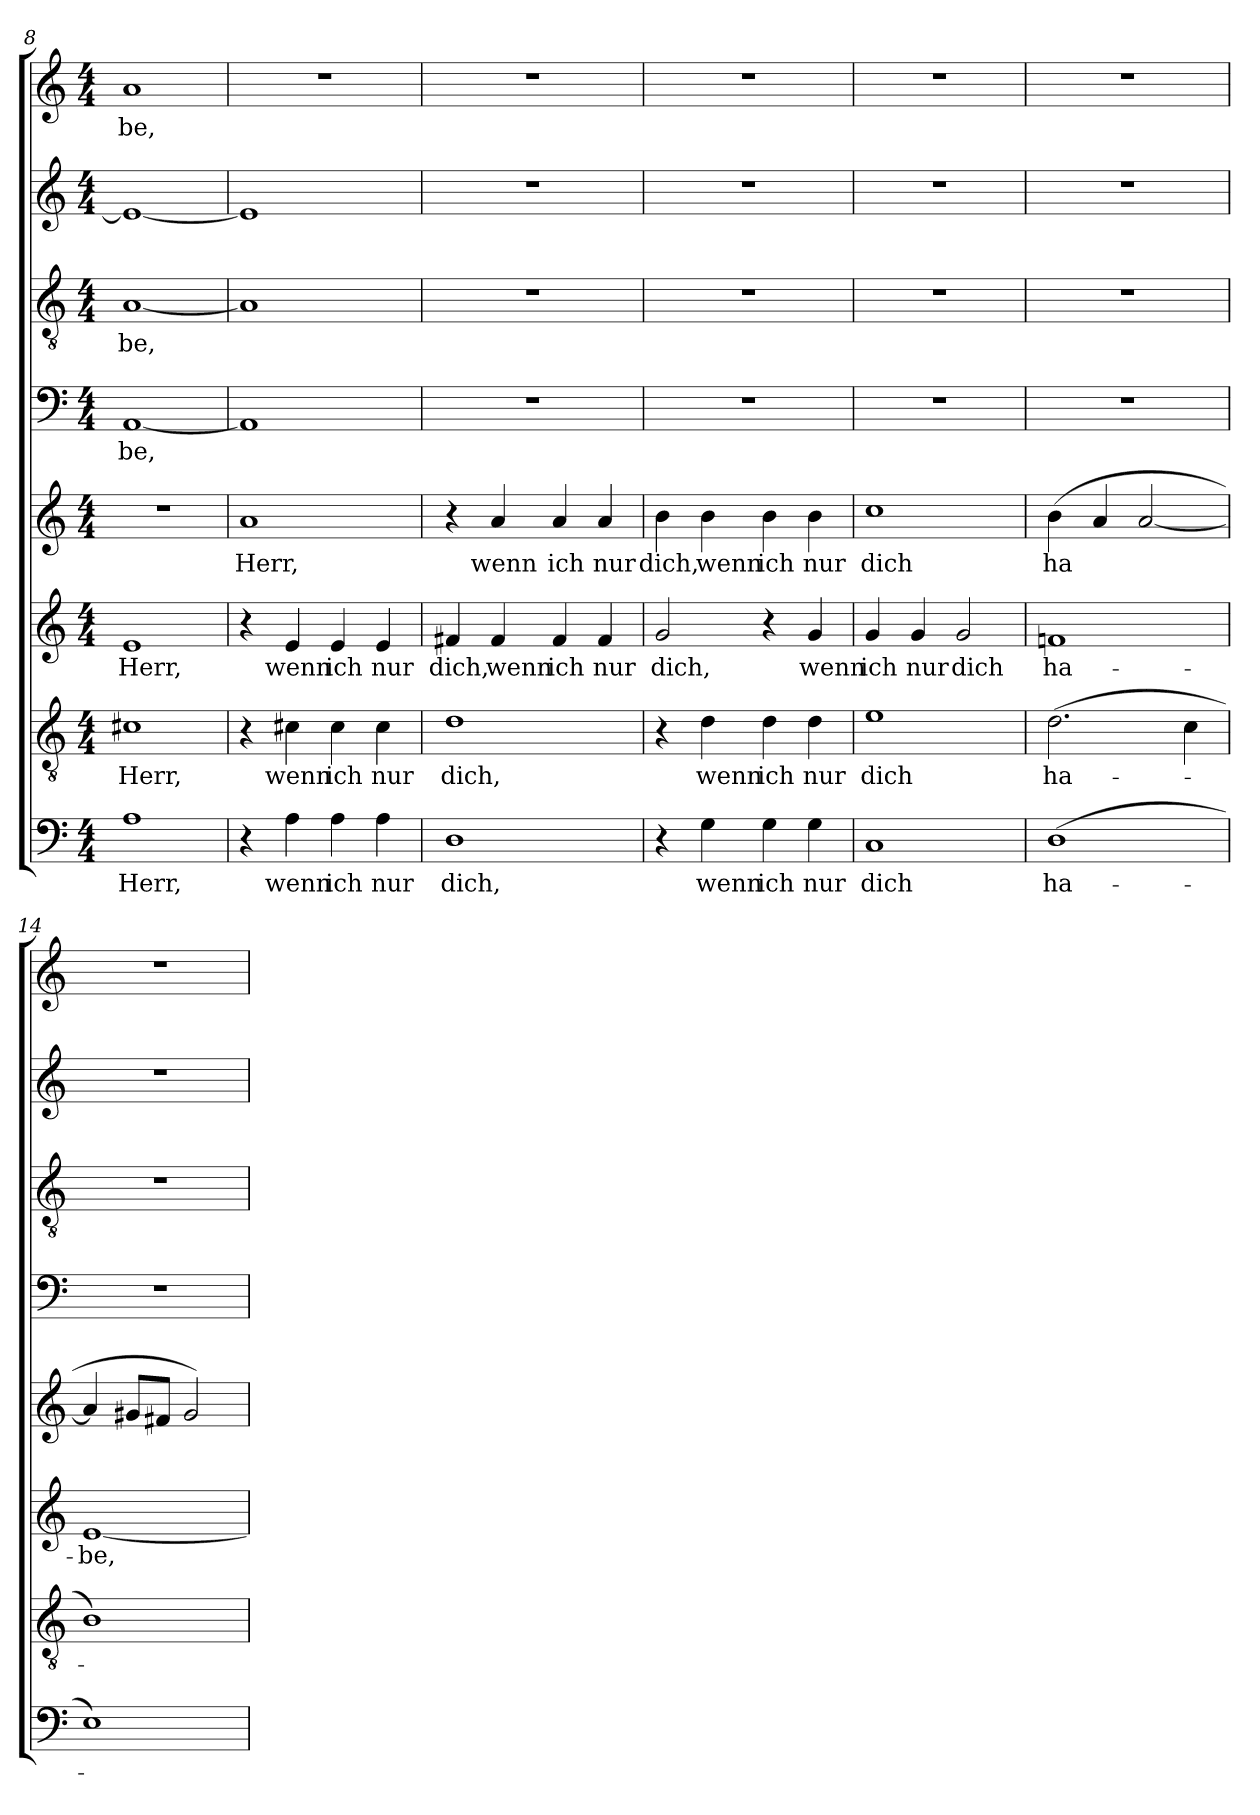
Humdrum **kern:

**kern	**text	**kern	**text	**kern	**text	**kern	**text	**kern	**text	**kern	**text	**kern	**kern	**text
*part8	*part8	*part7	*part7	*part6	*part6	*part5	*part5	*part4	*part4	*part3	*part3	*part2	*part1	*part1
*staff8	*staff8	*staff7	*staff7	*staff6	*staff6	*staff5	*staff5	*staff4	*staff4	*staff3	*staff3	*staff2	*staff1	*staff1
!!LO:LB:g=z
*clefF4	*	*clefGv2	*	*clefG2	*	*clefG2	*	*clefF4	*	*clefGv2	*	*clefG2	*clefG2	*
*k[]	*	*k[]	*	*k[]	*	*k[]	*	*k[]	*	*k[]	*	*k[]	*k[]	*
*C:	*	*C:	*	*C:	*	*C:	*	*C:	*	*C:	*	*C:	*C:	*
*M4/4	*	*M4/4	*	*M4/4	*	*M4/4	*	*M4/4	*	*M4/4	*	*M4/4	*M4/4	*
=8	=8	=8	=8	=8	=8	=8	=8	=8	=8	=8	=8	=8	=8	=8
!	!LO:LY:b	!	!LO:LY:b	!	!LO:LY:b	!	!	!	!LO:LY:b	!	!LO:LY:b	!	!	!LO:LY:b
1A	Herr,	1c#X	Herr,	1e	Herr,	1r	.	[1AA	-be,	[1A	-be,	1e_	1a	be,
=9	=9	=9	=9	=9	=9	=9	=9	=9	=9	=9	=9	=9	=9	=9
!	!	!	!	!	!	!	!LO:LY:b	!	!	!	!	!	!	!
4r	.	4r	.	4r	.	1a	Herr,	1AA]	.	1A]	.	1e]	1r	.
!	!LO:LY:b	!	!LO:LY:b	!	!LO:LY:b	!	!	!	!	!	!	!	!	!
4A\	wenn	4c#X\	wenn	4e/	wenn	.	.	.	.	.	.	.	.	.
!	!LO:LY:b	!	!LO:LY:b	!	!LO:LY:b	!	!	!	!	!	!	!	!	!
4A\	ich	4c#\	ich	4e/	ich	.	.	.	.	.	.	.	.	.
!	!LO:LY:b	!	!LO:LY:b	!	!LO:LY:b	!	!	!	!	!	!	!	!	!
4A\	nur	4c#\	nur	4e/	nur	.	.	.	.	.	.	.	.	.
=10	=10	=10	=10	=10	=10	=10	=10	=10	=10	=10	=10	=10	=10	=10
!	!LO:LY:b	!	!LO:LY:b	!	!LO:LY:b	!	!	!	!	!	!	!	!	!
1D	dich,	1d	dich,	4f#X/	dich,	4r	.	1r	.	1r	.	1r	1r	.
!	!	!	!	!	!LO:LY:b	!	!LO:LY:b	!	!	!	!	!	!	!
.	.	.	.	4f#/	wenn	4a/	wenn	.	.	.	.	.	.	.
!	!	!	!	!	!LO:LY:b	!	!LO:LY:b	!	!	!	!	!	!	!
.	.	.	.	4f#/	ich	4a/	ich	.	.	.	.	.	.	.
!	!	!	!	!	!LO:LY:b	!	!LO:LY:b	!	!	!	!	!	!	!
.	.	.	.	4f#/	nur	4a/	nur	.	.	.	.	.	.	.
=11	=11	=11	=11	=11	=11	=11	=11	=11	=11	=11	=11	=11	=11	=11
!	!	!	!	!	!LO:LY:b	!	!LO:LY:b	!	!	!	!	!	!	!
4r	.	4r	.	2g/	dich,	4b\	dich,	1r	.	1r	.	1r	1r	.
!	!LO:LY:b	!	!LO:LY:b	!	!	!	!LO:LY:b	!	!	!	!	!	!	!
4G\	wenn	4d\	wenn	.	.	4b\	wenn	.	.	.	.	.	.	.
!	!LO:LY:b	!	!LO:LY:b	!	!	!	!LO:LY:b	!	!	!	!	!	!	!
4G\	ich	4d\	ich	4r	.	4b\	ich	.	.	.	.	.	.	.
!	!LO:LY:b	!	!LO:LY:b	!	!LO:LY:b	!	!LO:LY:b	!	!	!	!	!	!	!
4G\	nur	4d\	nur	4g/	wenn	4b\	nur	.	.	.	.	.	.	.
=12	=12	=12	=12	=12	=12	=12	=12	=12	=12	=12	=12	=12	=12	=12
!	!LO:LY:b	!	!LO:LY:b	!	!LO:LY:b	!	!LO:LY:b	!	!	!	!	!	!	!
1C	dich	1e	dich	4g/	ich	1cc	dich	1r	.	1r	.	1r	1r	.
!	!	!	!	!	!LO:LY:b	!	!	!	!	!	!	!	!	!
.	.	.	.	4g/	nur	.	.	.	.	.	.	.	.	.
!	!	!	!	!	!LO:LY:b	!	!	!	!	!	!	!	!	!
.	.	.	.	2g/	dich	.	.	.	.	.	.	.	.	.
=13	=13	=13	=13	=13	=13	=13	=13	=13	=13	=13	=13	=13	=13	=13
!	!LO:LY:b	!	!LO:LY:b	!	!LO:LY:b	!	!LO:LY:b	!	!	!	!	!	!	!
(>1D	ha-	(>2.d\	ha-	1fn	ha-	(<4b\	ha	1r	.	1r	.	1r	1r	.
.	.	.	.	.	.	4a/	.	.	.	.	.	.	.	.
.	.	.	.	.	.	[2a/	.	.	.	.	.	.	.	.
.	.	4c\	.	.	.	.	.	.	.	.	.	.	.	.
=14	=14	=14	=14	=14	=14	=14	=14	=14	=14	=14	=14	=14	=14	=14
!	!	!	!	!	!LO:LY:b	!	!	!	!	!	!	!	!	!
1E)	.	1B)	.	[1e	-be,	4a/]	.	1r	.	1r	.	1r	1r	.
.	.	.	.	.	.	8g#X/L	.	.	.	.	.	.	.	.
.	.	.	.	.	.	8f#X/J	.	.	.	.	.	.	.	.
.	.	.	.	.	.	2g#/)	.	.	.	.	.	.	.	.
=	=	=	=	=	=	=	=	=	=	=	=	=	=	=
*-	*-	*-	*-	*-	*-	*-	*-	*-	*-	*-	*-	*-	*-	*-
